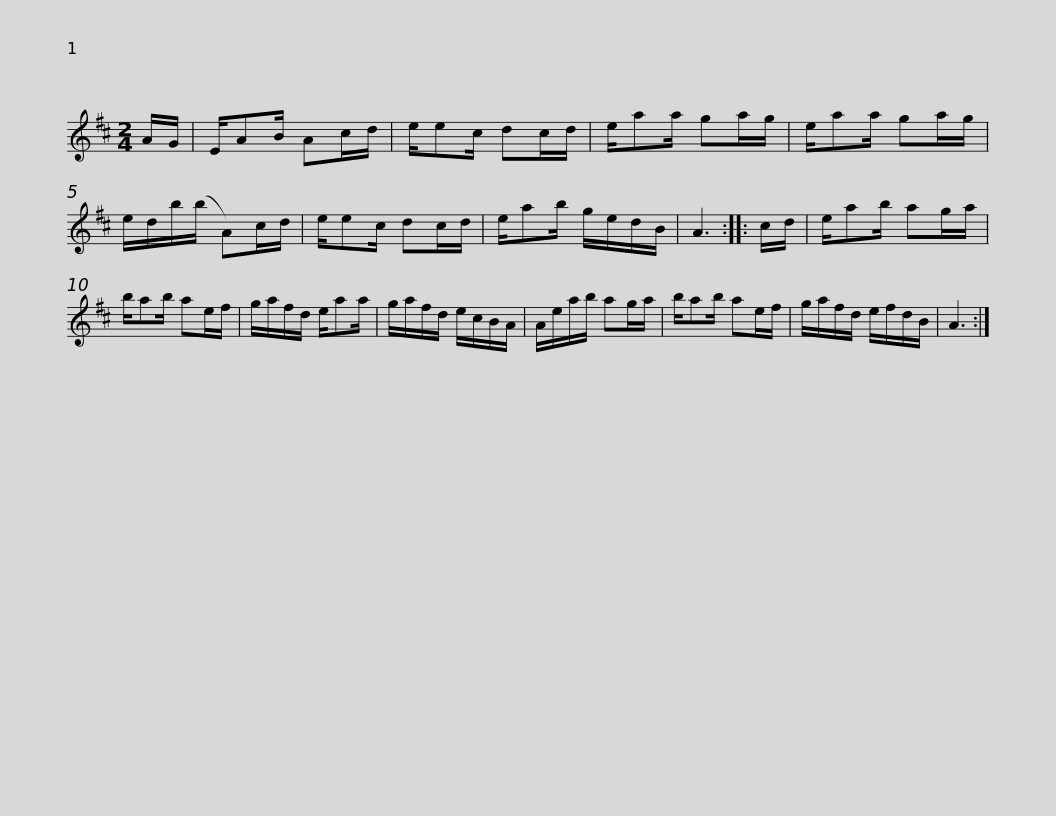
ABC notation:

X:1
L:1/8
M:2/4
I:linebreak $
K:D
V:1 treble
V:1
 A/G/ | E/AB/ Ac/d/ | e/ec/ dc/d/ | e/aa/ ga/g/ | e/aa/ ga/g/ | %5
 e/d/b/(b/ A)c/d/ | e/ec/ dc/d/ |$ e/ab/ g/e/d/B/ | A3 :: c/d/ | %10
 e/ab/ ag/a/ | b/ab/ ae/f/ | g/a/f/d/ e/aa/ | g/a/f/d/ e/c/B/A/ |$ A/e/a/b/ ag/a/ | %15
 b/ab/ ae/f/ | g/a/f/d/ e/f/d/B/ | A3 :| %18
